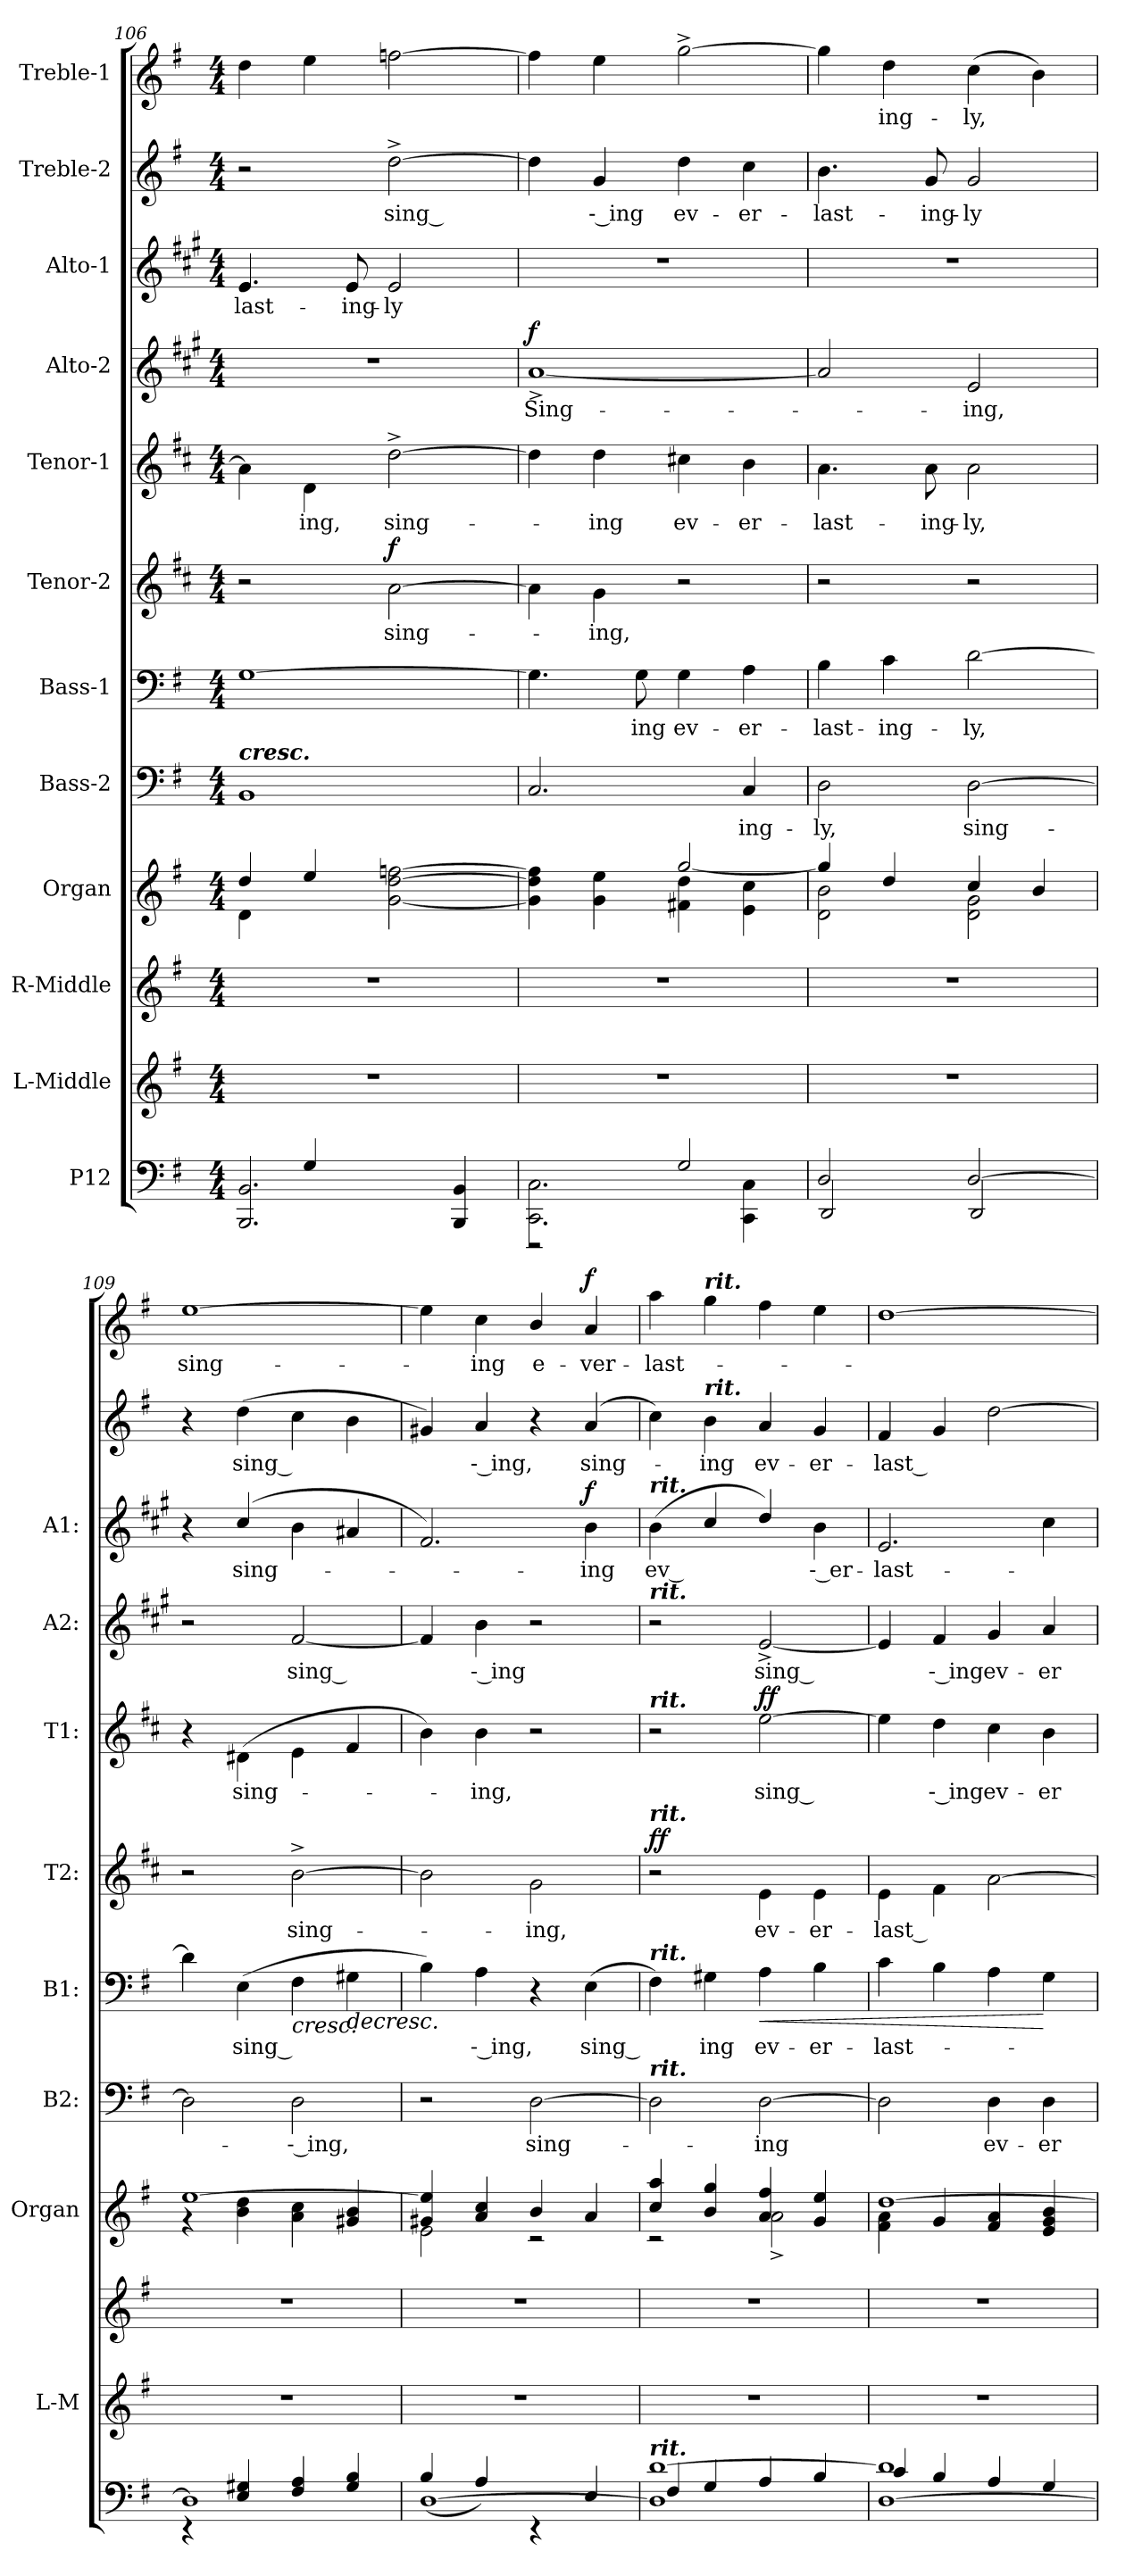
**kern	**kern	**kern	**kern	**kern	**text	**kern	**text	**dynam	**kern	**text	**dynam	**kern	**text	**dynam	**kern	**text	**dynam	**kern	**text	**dynam	**kern	**text	**kern	**text	**dynam
*part12	*part11	*part10	*part9	*part8	*part8	*part7	*part7	*part7	*part6	*part6	*part6	*part5	*part5	*part5	*part4	*part4	*part4	*part3	*part3	*part3	*part2	*part2	*part1	*part1	*part1
*staff12	*staff11	*staff10	*staff9	*staff8	*staff8	*staff7	*staff7	*staff7	*staff6	*staff6	*staff6	*staff5	*staff5	*staff5	*staff4	*staff4	*staff4	*staff3	*staff3	*staff3	*staff2	*staff2	*staff1	*staff1	*staff1
*I"P12	*I"L-Middle	*I"R-Middle	*I"Organ	*I"Bass-2	*	*I"Bass-1	*	*	*I"Tenor-2	*	*	*I"Tenor-1	*	*	*I"Alto-2	*	*	*I"Alto-1	*	*	*I"Treble-2	*	*I"Treble-1	*	*
*	*I'L-M	*	*I'Organ	*I'B2:	*	*I'B1:	*	*	*I'T2:	*	*	*I'T1:	*	*	*I'A2:	*	*	*I'A1:	*	*	*	*	*	*	*
*clefF4	*clefG2	*clefG2	*clefG2	*clefF4	*	*clefF4	*	*	*clefG2	*	*	*clefG2	*	*	*clefG2	*	*	*clefG2	*	*	*clefG2	*	*clefG2	*	*
*	*	*	*	*	*	*	*	*	*ITrd4c7	*	*	*ITrd4c7	*	*	*ITrd1c2	*	*	*ITrd1c2	*	*	*ITrd-7c-12	*	*ITrd-7c-12	*	*
*k[f#]	*k[f#]	*k[f#]	*k[f#]	*k[f#]	*	*k[f#]	*	*	*k[f#]	*	*	*k[f#]	*	*	*k[f#]	*	*	*k[f#]	*	*	*k[f#]	*	*k[f#]	*	*
*G:	*G:	*G:	*G:	*G:	*	*G:	*	*	*G:	*	*	*G:	*	*	*G:	*	*	*G:	*	*	*G:	*	*G:	*	*
*M4/4	*M4/4	*M4/4	*M4/4	*M4/4	*	*M4/4	*	*	*M4/4	*	*	*M4/4	*	*	*M4/4	*	*	*M4/4	*	*	*M4/4	*	*M4/4	*	*
=106	=106	=106	=106	=106	=106	=106	=106	=106	=106	=106	=106	=106	=106	=106	=106	=106	=106	=106	=106	=106	=106	=106	=106	=106	=106
*^	*	*	*^	*	*	*	*	*	*	*	*	*	*	*	*	*	*	*	*	*	*	*	*	*	*
!	!	!	!	!	!	!LO:TX:a:Bi:t=cresc.	!	!	!	!	!	!	!	!	!	!	!	!	!	!	!	!	!	!	!	!	!
!	!	!	!	!	!	!	!	!	!	!	!	!	!	!	!	!	!	!	!	!	!LO:LY:b	!	!	!	!	!	!
2.BBB/ 2.BB/	4ryy	1r	1r	4dd/	4d\	1BB	.	[1G	.	.	2r	.	.	4d\]	.	.	1r	.	.	4.d/	-last-	.	2r	.	4ddd\	.	.
!	!	!	!	!	!	!	!	!	!	!	!	!	!	!	!LO:LY:b	!	!	!	!	!	!	!	!	!	!	!	!
.	4G/	.	.	4ee/	4ryy	.	.	.	.	.	.	.	.	4G\	-ing,	.	.	.	.	.	.	.	.	.	4eee\	.	.
!	!	!	!	!	!	!	!	!	!	!	!	!	!	!	!	!	!	!	!	!	!LO:LY:b	!	!	!	!	!	!
.	.	.	.	.	.	.	.	.	.	.	.	.	.	.	.	.	.	.	.	8d/	-ing-	.	.	.	.	.	.
!	!	!	!	!	!	!	!	!	!	!	!	!LO:LY:b	!LO:DY:b	!	!LO:LY:b	!	!	!	!	!	!LO:LY:b	!	!	!LO:LY:b	!	!	!
.	2ryy	.	.	[2g\ [2dd\ [2ffn\	2ryy	.	.	.	.	.	[2d\	sing-	f	[2g^\	sing-	.	.	.	.	2d/	-ly	.	[2ddd^\	sing --	[2fffn\	.	.
4BBB/ 4BB/	.	.	.	.	.	.	.	.	.	.	.	.	.	.	.	.	.	.	.	.	.	.	.	.	.	.	.
=107	=107	=107	=107	=107	=107	=107	=107	=107	=107	=107	=107	=107	=107	=107	=107	=107	=107	=107	=107	=107	=107	=107	=107	=107	=107	=107	=107
!	!	!	!	!	!	!	!	!	!	!	!	!	!	!	!	!	!	!LO:LY:b	!LO:DY:b	!	!	!	!	!	!	!	!
2.CC\ 2.C\	2r	1r	1r	4g\] 4dd\] 4ff\]	2ryy	2.C/	.	4.G\]	.	.	4d\]	.	.	4g\]	.	.	[1g^	Sing-	f	1r	.	.	4ddd\]	.	4fff\]	.	.
!	!	!	!	!	!	!	!	!	!	!	!	!LO:LY:b	!	!	!LO:LY:b	!	!	!	!	!	!	!	!	!LO:LY:b	!	!	!
.	.	.	.	4g\ 4ee\	.	.	.	.	.	.	4c\	-ing,	.	4g\	-ing	.	.	.	.	.	.	.	4gg/	-- ing	4eee\	.	.
!	!	!	!	!	!	!	!	!	!LO:LY:b	!	!	!	!	!	!	!	!	!	!	!	!	!	!	!	!	!	!
.	.	.	.	.	.	.	.	8G\	-ing	.	.	.	.	.	.	.	.	.	.	.	.	.	.	.	.	.	.
!	!	!	!	!	!	!	!	!	!LO:LY:b	!	!	!	!	!	!LO:LY:b	!	!	!	!	!	!	!	!	!LO:LY:b	!	!	!
.	2G/	.	.	4f#X\ 4dd\	[2gg/	.	.	4G\	ev-	.	2r	.	.	4f#X\	ev-	.	.	.	.	.	.	.	4ddd\	ev-	[2ggg^\	.	.
!	!	!	!	!	!	!	!LO:LY:b	!	!LO:LY:b	!	!	!	!	!	!LO:LY:b	!	!	!	!	!	!	!	!	!LO:LY:b	!	!	!
4CC\ 4C\	.	.	.	4e\ 4cc\	.	4C/	-ing-	4A\	-er-	.	.	.	.	4e\	-er-	.	.	.	.	.	.	.	4ccc\	-er-	.	.	.
=108	=108	=108	=108	=108	=108	=108	=108	=108	=108	=108	=108	=108	=108	=108	=108	=108	=108	=108	=108	=108	=108	=108	=108	=108	=108	=108	=108
!	!	!	!	!	!	!	!LO:LY:b	!	!LO:LY:b	!	!	!	!	!	!LO:LY:b	!	!	!	!	!	!	!	!	!LO:LY:b	!	!	!
2D/	2DD/	1r	1r	4gg/]	2d\ 2b\	2D\	-ly,	4B\	-last-	.	2r	.	.	4.d\	-last-	.	2g/]	.	.	1r	.	.	4.bb\	-last-	4ggg\]	.	.
!	!	!	!	!	!	!	!	!	!LO:LY:b	!	!	!	!	!	!	!	!	!	!	!	!	!	!	!	!	!LO:LY:b	!
.	.	.	.	4dd/	.	.	.	4c\	-ing-	.	.	.	.	.	.	.	.	.	.	.	.	.	.	.	4ddd\	-ing-	.
!	!	!	!	!	!	!	!	!	!	!	!	!	!	!	!LO:LY:b	!	!	!	!	!	!	!	!	!LO:LY:b	!	!	!
.	.	.	.	.	.	.	.	.	.	.	.	.	.	8d\	-ing-	.	.	.	.	.	.	.	8gg/	-ing-	.	.	.
!	!	!	!	!	!	!	!LO:LY:b	!	!LO:LY:b	!	!	!	!	!	!LO:LY:b	!	!	!LO:LY:b	!	!	!	!	!	!LO:LY:b	!	!LO:LY:b	!
[2D/	2DD/	.	.	4cc/	2d\ 2g\	[2D\	sing-	[2d\	-ly,	.	2r	.	.	2d\	-ly,	.	2d/	-ing,	.	.	.	.	2gg/	-ly	(>4ccc\	-ly,	.
.	.	.	.	4b/	.	.	.	.	.	.	.	.	.	.	.	.	.	.	.	.	.	.	.	.	4bb\)	.	.
!!LO:PB:g=z
=109	=109	=109	=109	=109	=109	=109	=109	=109	=109	=109	=109	=109	=109	=109	=109	=109	=109	=109	=109	=109	=109	=109	=109	=109	=109	=109	=109
!	!	!	!	!	!	!	!	!	!	!	!	!	!	!	!	!	!	!	!	!	!	!	!	!	!	!LO:LY:b	!
1D]	4r	1r	1r	[1ee	4r	2D\]	.	4d\]	.	.	2r	.	.	4r	.	.	2r	.	.	4r	.	.	4r	.	[1eee	sing-	.
!	!	!	!	!	!	!	!	!	!LO:LY:b	!	!	!	!	!	!LO:LY:b	!	!	!	!	!	!LO:LY:b	!	!	!LO:LY:b	!	!	!
.	4E/ 4G#X/	.	.	.	4b\ 4dd\	.	.	(>4E\	sing --	.	.	.	.	(>4G#X\	sing-	.	.	.	.	(>4b/	sing-	.	(>4ddd\	sing --	.	.	.
!	!	!	!	!	!	!	!LO:LY:b	!	!	!LO:HP:b	!	!LO:LY:b	!	!	!	!	!	!LO:LY:b	!	!	!	!	!	!	!	!	!
.	4F#/ 4A/	.	.	.	4a\ 4cc\	2D\	-- ing,	4F#\	.	<	[2e^\	sing-	.	4A\	.	.	[2e/	sing --	.	4a\	.	.	4ccc\	.	.	.	.
!	!	!	!	!	!	!	!	!	!	!LO:HP:b	!	!	!	!	!	!	!	!	!	!	!	!	!	!	!	!	!
.	4G#/ 4B/	.	.	.	4g#X/ 4b/	.	.	4G#X\	.	>	.	.	.	4B/	.	.	.	.	.	4g#X/	.	.	4bb\	.	.	.	.
=110	=110	=110	=110	=110	=110	=110	=110	=110	=110	=110	=110	=110	=110	=110	=110	=110	=110	=110	=110	=110	=110	=110	=110	=110	=110	=110	=110
[1D	(>4B/	1r	1r	4g#X/ 4ee/]	2e\	2r	.	4B\)	.	.	2e\]	.	.	4e\)	.	.	4e/]	.	.	2.e/)	.	.	4gg#X/)	.	4eee\]	.	.
!	!	!	!	!	!	!	!	!	!LO:LY:b	!	!	!	!	!	!LO:LY:b	!	!	!LO:LY:b	!	!	!	!	!	!LO:LY:b	!	!LO:LY:b	!
.	4A/)	.	.	4a/ 4cc/	.	.	.	4A\	-- ing,	[	.	.	.	4e\	-ing,	.	4a\	-- ing	.	.	.	.	4aa/	-- ing,	4ccc\	-ing	.
!	!	!	!	!	!	!	!LO:LY:b	!	!	!	!	!LO:LY:b	!	!	!	!	!	!	!	!	!	!	!	!	!	!LO:LY:b	!
.	4r	.	.	4b/	2r	[2D\	sing-	4r	.	.	2c\	-ing,	.	2r	.	.	2r	.	.	.	.	.	4r	.	4bb/	e-	.
!	!	!	!	!	!	!	!	!	!LO:LY:b	!	!	!	!	!	!	!	!	!	!	!	!LO:LY:b	!LO:DY:b	!	!LO:LY:b	!	!LO:LY:b	!LO:DY:b
.	4E/	.	.	4a/	.	.	.	(>4E\	sing --	.	.	.	.	.	.	.	.	.	.	4a\	-ing	f	(<4aa/	sing-	4aa/	-ver-	f
=111	=111	=111	=111	=111	=111	=111	=111	=111	=111	=111	=111	=111	=111	=111	=111	=111	=111	=111	=111	=111	=111	=111	=111	=111	=111	=111	=111
!	!	!	!	!	!	!	!	!	!	!	!	!	!	!	!	!	!	!	!	!LO:TX:a:Bi:t=rit.	!	!	!	!	!	!	!
!	!	!	!	!	!	!	!	!	!	!	!	!	!	!	!	!	!LO:TX:a:Bi:t=rit.	!	!	!	!	!	!	!	!	!	!
!	!	!	!	!	!	!	!	!	!	!	!	!	!	!LO:TX:a:Bi:t=rit.	!	!	!	!	!	!	!	!	!	!	!	!	!
!	!	!	!	!	!	!	!	!	!	!	!LO:TX:a:Bi:t=rit.	!	!	!	!	!	!	!	!	!	!	!	!	!	!	!	!
!	!	!	!	!	!	!	!	!LO:TX:a:Bi:t=rit.	!	!	!	!	!	!	!	!	!	!	!	!	!	!	!	!	!	!	!
!	!	!	!	!	!	!LO:TX:a:Bi:t=rit.	!	!	!	!	!	!	!	!	!	!	!	!	!	!	!	!	!	!	!	!	!
!LO:TX:a:Bi:t=rit.	!	!	!	!	!	!	!	!	!	!	!	!	!	!	!	!	!	!	!	!	!	!	!	!	!	!	!
!	!	!	!	!	!	!	!	!	!	!	!	!	!LO:DY:b	!	!	!	!	!	!	!	!LO:LY:b	!	!	!	!	!LO:LY:b	!
1D] [1d	4F#/	1r	1r	4cc/ 4aa/	2r	2D\]	.	4F#\)	.	.	2r	.	ff	2r	.	.	2r	.	.	(>4a\	ev --	.	4ccc\)	.	4aaa\	-last-	.
!	!	!	!	!	!	!	!	!	!	!	!	!	!	!	!	!	!	!	!	!	!	!	!	!	!LO:TX:a:Bi:t=rit.	!	!
!	!	!	!	!	!	!	!	!	!	!	!	!	!	!	!	!	!	!	!	!	!	!	!LO:TX:a:Bi:t=rit.	!	!	!	!
!	!	!	!	!	!	!	!	!	!LO:LY:b	!	!	!	!	!	!	!	!	!	!	!	!	!	!	!LO:LY:b	!	!	!
.	4G/	.	.	4b/ 4gg/	.	.	.	4G#X\	-ing	.	.	.	.	.	.	.	.	.	.	4b/	.	.	4bb\	-ing	4ggg\	.	.
!	!	!	!	!	!	!	!LO:LY:b	!	!LO:LY:b	!LO:HP:b	!	!LO:LY:b	!	!	!LO:LY:b	!LO:DY:b	!	!LO:LY:b	!	!	!	!	!	!LO:LY:b	!	!	!
.	4A/	.	.	4a/ 4ff#/	2a^\	[2D\	-ing	4A\	ev-	<	4A\	ev-	.	[2a\	sing --	ff	[2d^/	sing --	.	4cc/)	.	.	4aa/	ev-	4fff#\	.	.
!	!	!	!	!	!	!	!	!	!LO:LY:b	!	!	!LO:LY:b	!	!	!	!	!	!	!	!	!LO:LY:b	!	!	!LO:LY:b	!	!	!
.	4B/	.	.	4g/ 4ee/	.	.	.	4B\	-er-	.	4A\	-er-	.	.	.	.	.	.	.	4a\	-- er-	.	4gg/	-er-	4eee\	.	.
*v	*v	*	*	*v	*v	*	*	*	*	*	*	*	*	*	*	*	*	*	*	*	*	*	*	*	*	*	*
.	.	.	.	.	.	.	.	]	.	.	.	.	.	.	.	.	.	.	.	.	.	.	.	.	.
=112	=112	=112	=112	=112	=112	=112	=112	=112	=112	=112	=112	=112	=112	=112	=112	=112	=112	=112	=112	=112	=112	=112	=112	=112	=112
*^	*	*	*^	*	*	*	*	*	*	*	*	*	*	*	*	*	*	*	*	*	*	*	*	*	*
!	!	!	!	!	!	!	!	!	!LO:LY:b	!	!	!LO:LY:b	!	!	!	!	!	!	!	!	!LO:LY:b	!	!	!LO:LY:b	!	!	!
[1D 1d]	4c/	1r	1r	[1dd	4f#\ 4a\	2D\]	.	4c\	-last-	.	4A\	-last --	.	4a\]	.	.	4d/]	.	.	2.d/	-last-	.	4ff#/	-last --	[1ddd	.	.
!	!	!	!	!	!	!	!	!	!	!	!	!	!	!	!LO:LY:b	!	!	!LO:LY:b	!	!	!	!	!	!	!	!	!
.	4B/	.	.	.	4g/	.	.	4B\	.	.	4B\	.	.	4g\	-- ing	.	4e/	-- ing	.	.	.	.	4gg/	.	.	.	.
!	!	!	!	!	!	!	!LO:LY:b	!	!	!	!	!	!	!	!LO:LY:b	!	!	!LO:LY:b	!	!	!	!	!	!	!	!	!
.	4A/	.	.	.	4f#/ 4a/	4D\	ev-	4A\	.	.	[2d\	.	.	4f#\	ev-	.	4f#/	ev-	.	.	.	.	[2ddd\	.	.	.	.
!	!	!	!	!	!	!	!LO:LY:b	!	!	!	!	!	!	!	!LO:LY:b	!	!	!LO:LY:b	!	!	!	!	!	!	!	!	!
.	4G/	.	.	.	4e/ 4g/ 4b/	4D\	-er-	4G\	.	[	.	.	.	4e\	-er-	.	4g/	-er-	.	4b\	.	.	.	.	.	.	.
*v	*v	*	*	*v	*v	*	*	*	*	*	*	*	*	*	*	*	*	*	*	*	*	*	*	*	*	*	*
=	=	=	=	=	=	=	=	=	=	=	=	=	=	=	=	=	=	=	=	=	=	=	=	=	=
*-	*-	*-	*-	*-	*-	*-	*-	*-	*-	*-	*-	*-	*-	*-	*-	*-	*-	*-	*-	*-	*-	*-	*-	*-	*-
